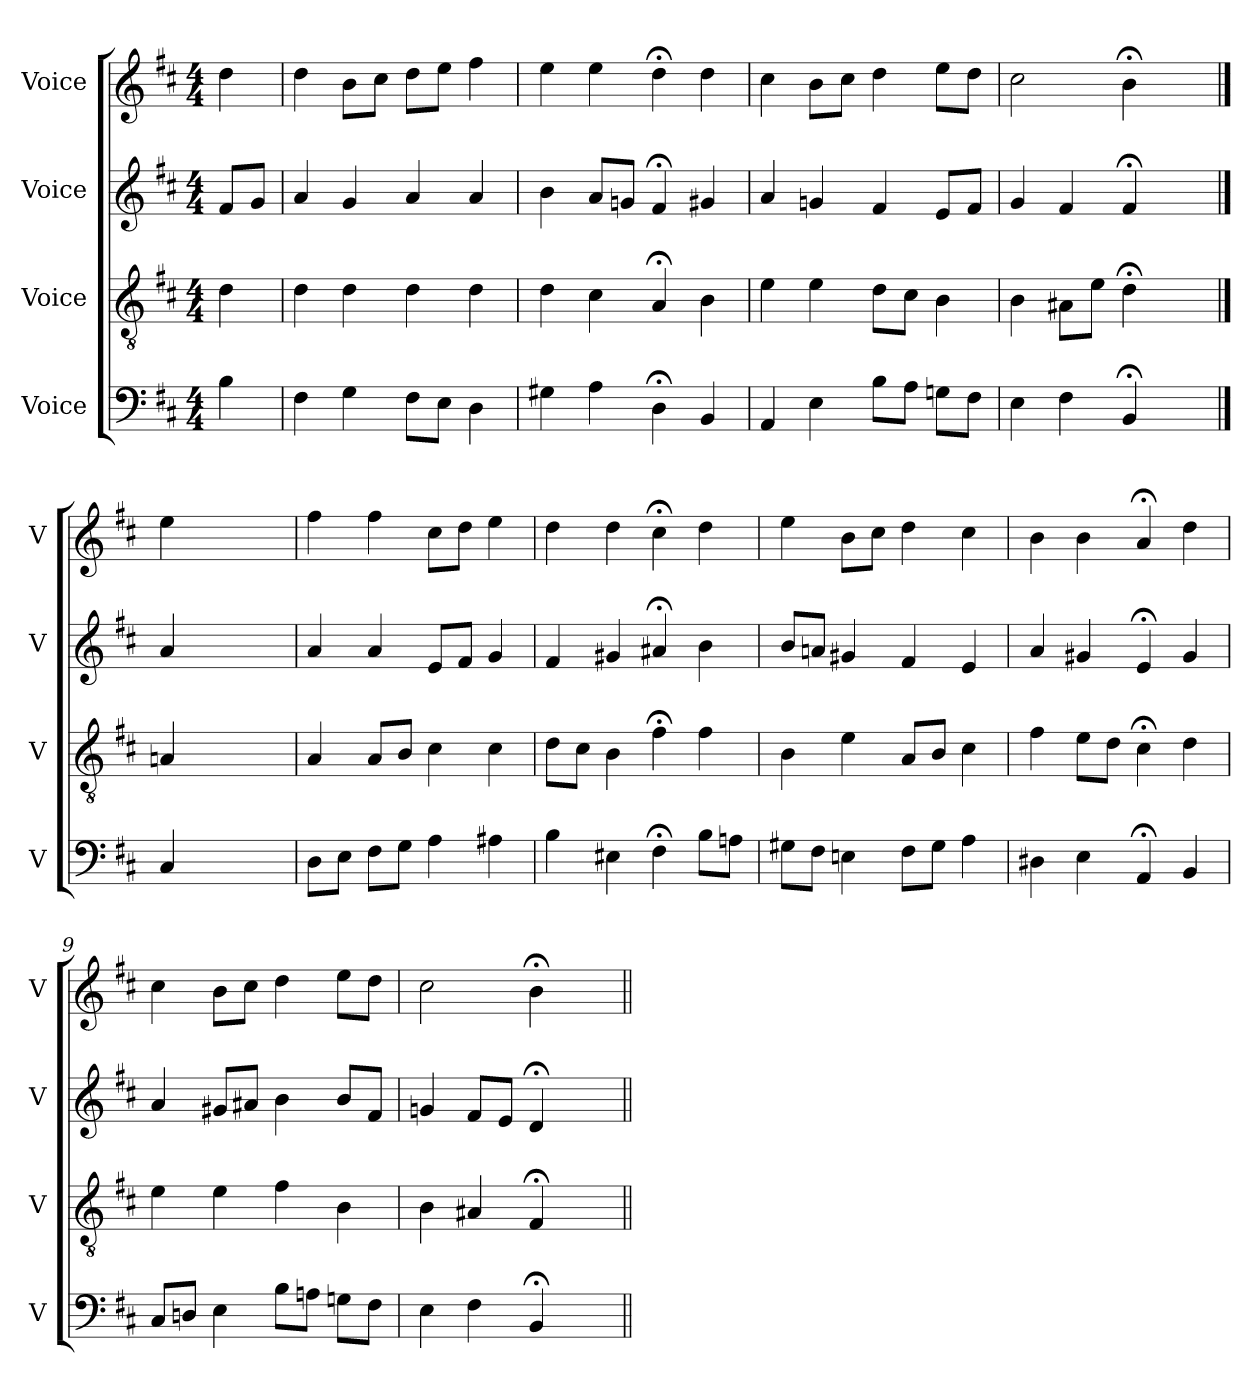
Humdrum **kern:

**kern	**kern	**kern	**kern
*part4	*part3	*part2	*part1
*staff4	*staff3	*staff2	*staff1
*I"Voice	*I"Voice	*I"Voice	*I"Voice
*I'V	*I'V	*I'V	*I'V
*clefF4	*clefGv2	*clefG2	*clefG2
*k[f#c#]	*k[f#c#]	*k[f#c#]	*k[f#c#]
*M4/4	*M4/4	*M4/4	*M4/4
*MM100	*MM100	*MM100	*MM100
=	=	=	=
4B\	4d\	8f#/L	4dd\
.	.	8g/J	.
=1	=1	=1	=1
4F#\	4d\	4a/	4dd\
4G\	4d\	4g/	8b\L
.	.	.	8cc#\J
8F#\L	4d\	4a/	8dd\L
8E\J	.	.	8ee\J
4D\	4d\	4a/	4ff#\
=2	=2	=2	=2
4G#X\	4d\	4b\	4ee\
4A\	4c#\	8a/L	4ee\
.	.	8gn/J	.
4D;\	4A;/	4f#;/	4dd;\
4BB/	4B\	4g#X/	4dd\
=3	=3	=3	=3
4AA/	4e\	4a/	4cc#\
4E\	4e\	4gn/	8b\L
.	.	.	8cc#\J
8B\L	8d\L	4f#/	4dd\
8A\J	8c#\J	.	.
8Gn\L	4B\	8e/L	8ee\L
8F#\J	.	8f#/J	8dd\J
=4	=4	=4	=4
4E\	4B\	4g/	2cc#\
4F#\	8A#X\L	4f#/	.
.	8e\J	.	.
4BB;/	4d;\	4f#;/	4b;\
4ryy	4ryy	4ryy	4ryy
!!LO:LB:g=z
==	==	==	==
4C#/	4An/	4a/	4ee\
2.ryy	2.ryy	2.ryy	2.ryy
=5	=5	=5	=5
8D\L	4A/	4a/	4ff#\
8E\J	.	.	.
8F#\L	8A/L	4a/	4ff#\
8G\J	8B/J	.	.
4A\	4c#\	8e/L	8cc#\L
.	.	8f#/J	8dd\J
4A#X\	4c#\	4g/	4ee\
=6	=6	=6	=6
4B\	8d\L	4f#/	4dd\
.	8c#\J	.	.
4E#X\	4B\	4g#X/	4dd\
4F#;\	4f#;\	4a#X;/	4cc#;\
8B\L	4f#\	4b\	4dd\
8An\J	.	.	.
=7	=7	=7	=7
8G#X\L	4B\	8b/L	4ee\
8F#\J	.	8an/J	.
4En\	4e\	4g#X/	8b\L
.	.	.	8cc#\J
8F#\L	8A/L	4f#/	4dd\
8G#\J	8B/J	.	.
4A\	4c#\	4e/	4cc#\
=8	=8	=8	=8
4D#X\	4f#\	4a/	4b\
4E\	8e\L	4g#X/	4b\
.	8d\J	.	.
4AA;/	4c#;\	4e;/	4a;/
4BB/	4d\	4g#/	4dd\
!!LO:LB:g=z
=9	=9	=9	=9
8C#/L	4e\	4a/	4cc#\
8Dn/J	.	.	.
4E\	4e\	8g#X/L	8b\L
.	.	8a#X/J	8cc#\J
8B\L	4f#\	4b\	4dd\
8An\J	.	.	.
8Gn\L	4B\	8b/L	8ee\L
8F#\J	.	8f#/J	8dd\J
=10	=10	=10	=10
4E\	4B\	4gn/	2cc#\
4F#\	4A#X/	8f#/L	.
.	.	8e/J	.
4BB;/	4F#;/	4d;/	4b;\
4ryy	4ryy	4ryy	4ryy
=||	=||	=||	=||
*-	*-	*-	*-
